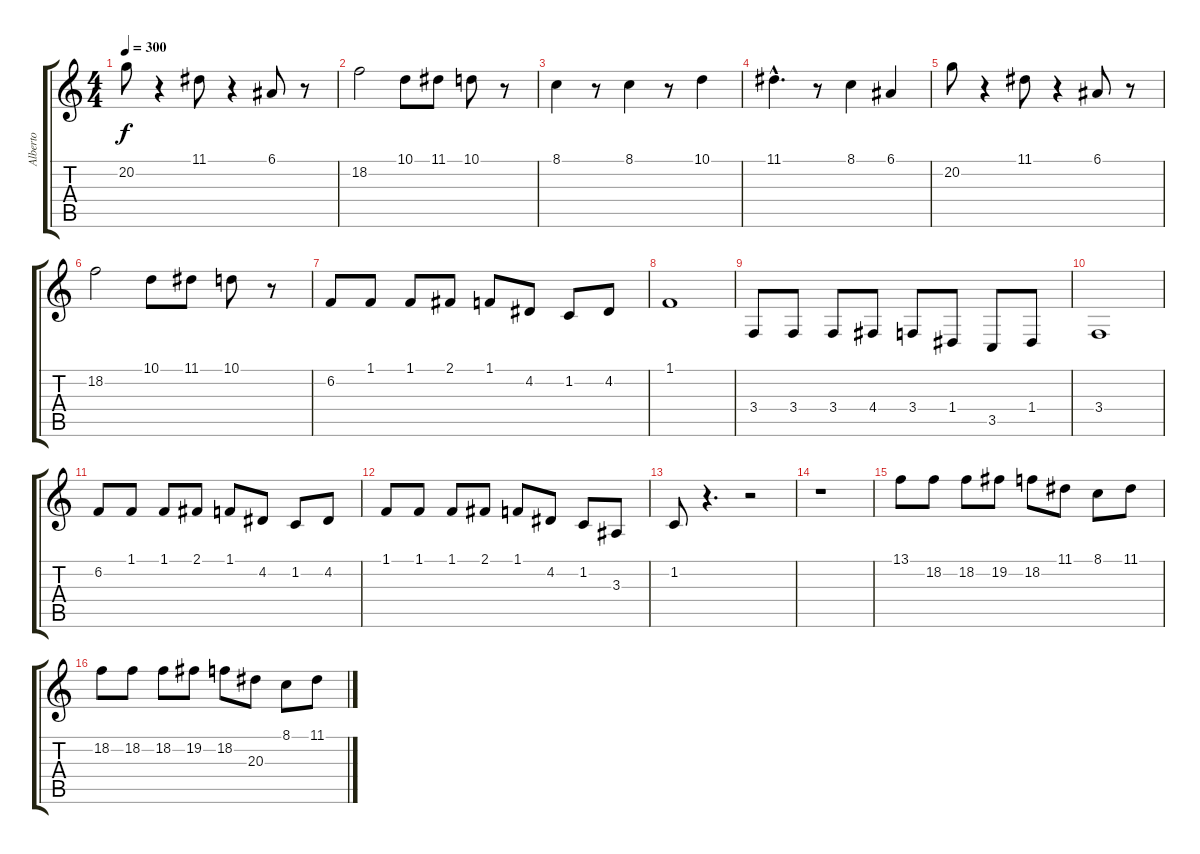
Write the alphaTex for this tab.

\track ("Alberto" "Alberto") {instrument trumpet}
\staff {score tabs}
\tuning (E4 B3 G3 D3 A2 E2) {hide}
\ts (4 4)
\tempo 300
\clef g2
\ks c
20.2.8{dy f} r.4 11.1.8 r.4 6.1.8 r.8 |
18.2.2 10.1.8 11.1.8 10.1.8 r.8 |
8.1.4 r.8 8.1.4 r.8 10.1.4 |
11.1{hac}.4{d} r.8 8.1.4 6.1.4 |
20.2.8 r.4 11.1.8 r.4 6.1.8 r.8 |
18.2.2 10.1.8 11.1.8 10.1.8 r.8 |
6.2.8 1.1.8 1.1.8 2.1.8 1.1.8 4.2.8 1.2.8 4.2.8 |
1.1.1 |
3.4.8 3.4.8 3.4.8 4.4.8 3.4.8 1.4.8 3.5.8 1.4.8 |
3.4.1 |
6.2.8 1.1.8 1.1.8 2.1.8 1.1.8 4.2.8 1.2.8 4.2.8 |
1.1.8 1.1.8 1.1.8 2.1.8 1.1.8 4.2.8 1.2.8 3.3.8 |
1.2.8 r.4{d} r.2 |
r.1 |
13.1.8 18.2.8 18.2.8 19.2.8 18.2.8 11.1.8 8.1.8 11.1.8 |
18.2.8 18.2.8 18.2.8 19.2.8 18.2.8 20.3.8 8.1.8 11.1.8
